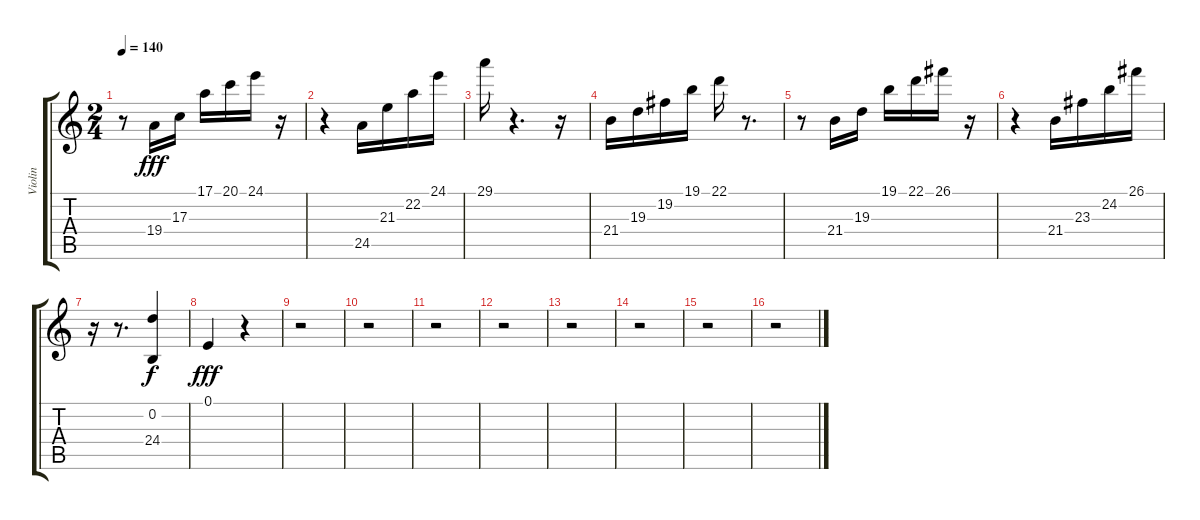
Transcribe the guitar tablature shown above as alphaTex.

\track ("Violin" "Violin") {instrument stringensemble1}
\staff {score tabs}
\tuning (E4 B3 G3 D3 A2 E2) {hide}
\ts (2 4)
\tempo 140
\clef g2
\ks c
r.8{dy fff} 19.4.16 17.3.16 17.1.16 20.1.16 24.1.16 r.16 |
r.4 24.5.16 21.3.16 22.2.16 24.1.16 |
29.1.16 r.4{d} r.16 |
21.4.16 19.3.16 19.2.16 19.1.16 22.1.16 r.8{d} |
r.8 21.4.16 19.3.16 19.1.16 22.1.16 26.1.16 r.16 |
r.4 21.4.16 23.3.16 24.2.16 26.1.16 |
r.16 r.8{d} (0.2 24.4).4{dy f} |
0.1.4{dy fff} r.4 |
r.2 |
r.2 |
r.2 |
r.2 |
r.2 |
r.2 |
r.2 |
r.2
